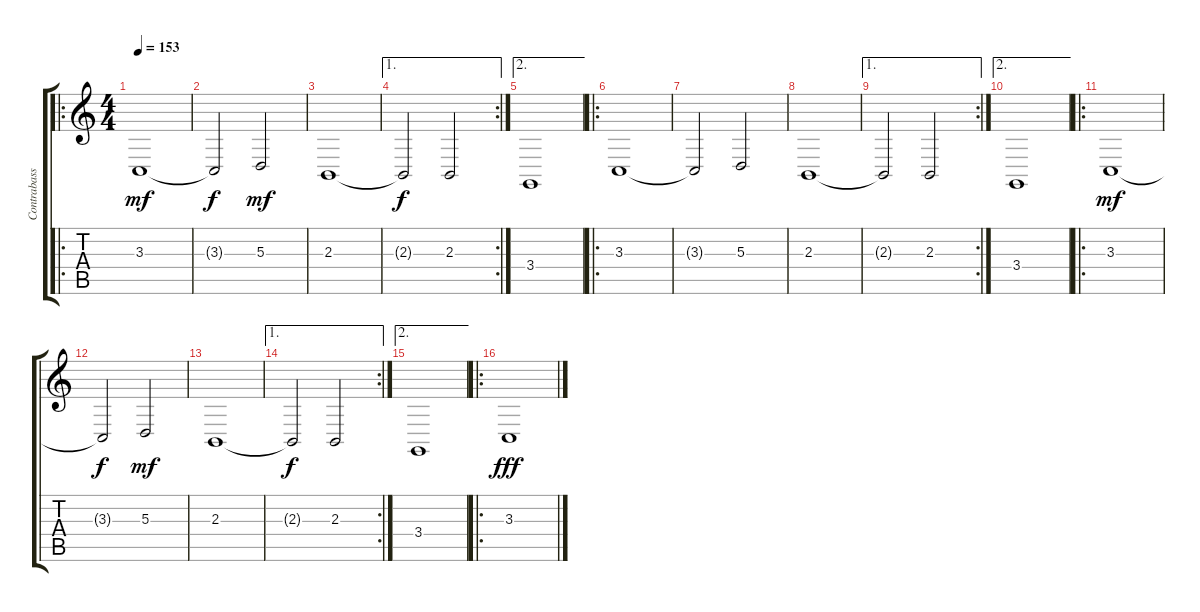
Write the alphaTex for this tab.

\track ("Contrabass" "Contrabass") {instrument contrabass}
\staff {score tabs}
\tuning (G2 D2 A1 E1 B0 E2) {hide}
\ro
\ts (4 4)
\tempo 153
\clef g2
\ks c
3.3.1{dy mf} |
3.3{t}.2{dy f} 5.3.2{dy mf} |
2.3.1 |
\ae 1
\rc 2
2.3{t}.2{dy f} 2.3.2 |
\ae 2
3.4.1 |
\ro
3.3.1 |
3.3{t}.2 5.3.2 |
2.3.1 |
\ae 1
\rc 2
2.3{t}.2 2.3.2 |
\ae 2
3.4.1 |
\ro
3.3.1{dy mf} |
3.3{t}.2{dy f} 5.3.2{dy mf} |
2.3.1 |
\ae 1
\rc 2
2.3{t}.2{dy f} 2.3.2 |
\ae 2
3.4.1 |
\ro
3.3.1{dy fff}
